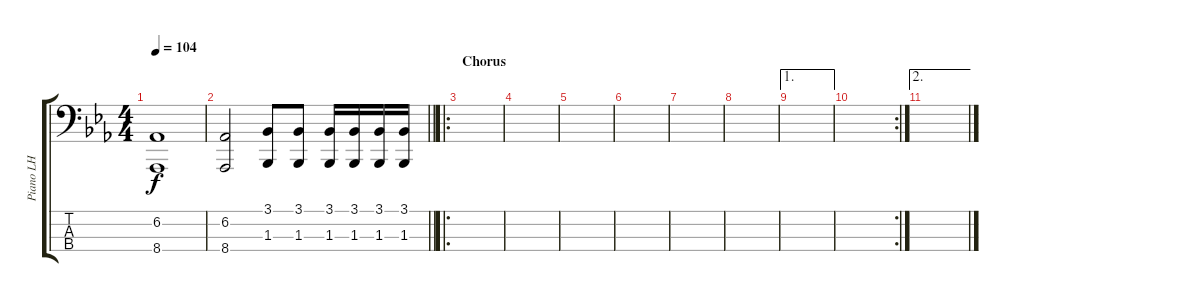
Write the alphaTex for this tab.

\track ("Piano LH" "Piano LH") {instrument brightacousticpiano}
\staff {score tabs}
\tuning (G2 D2 A1 C1) {hide}
\ts (4 4)
\tempo 104
\clef f4
\ks eb
(6.2 8.4).1{dy f} |
\barLineRight lightlight
(6.2 8.4).2 (3.1 1.3).8 (3.1 1.3).8 (3.1 1.3).16 (3.1 1.3).16 (3.1 1.3).16 (3.1 1.3).16 |
\ro
\section ("" "Chorus")
|
|
|
|
|
|
\ae 1
|
\rc 2
|
\ae 2
